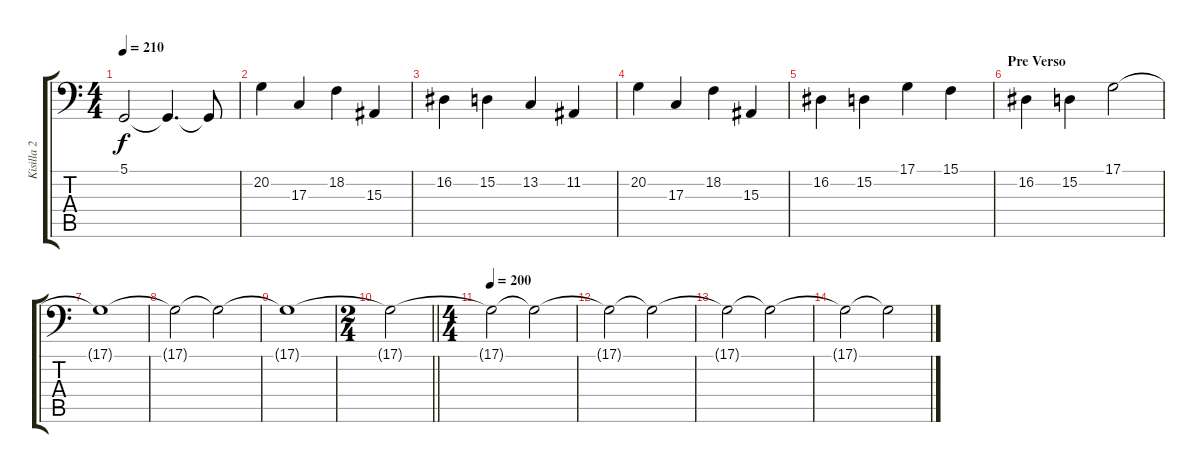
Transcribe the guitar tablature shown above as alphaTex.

\track ("Kisilla 2" "Kisilla 2") {instrument tremolostrings}
\staff {score tabs}
\tuning (D2 B1 G1 D1 A0 D0) {hide}
\ts (4 4)
\tempo 210
\clef f4
\ks c
5.1{t}.2{dy f} 5.1{t}.4{d} 5.1{t}.8 |
20.2.4 17.3.4 18.2.4 15.3.4 |
16.2.4 15.2.4 13.2.4 11.2.4 |
20.2.4 17.3.4 18.2.4 15.3.4 |
16.2.4 15.2.4 17.1.4 15.1.4 |
\section ("" "Pre Verso")
16.2.4 15.2.4 17.1.2 |
17.1{t}.1 |
17.1{t}.2 17.1{t}.2 |
17.1{t}.1 |
\ts (2 4)
\barLineRight lightlight
17.1{t}.2 |
\ts (4 4)
\section ("" "")
\tempo 200
17.1{t}.2 17.1{t}.2 |
17.1{t}.2 17.1{t}.2 |
17.1{t}.2 17.1{t}.2 |
17.1{t}.2 17.1{t}.2
